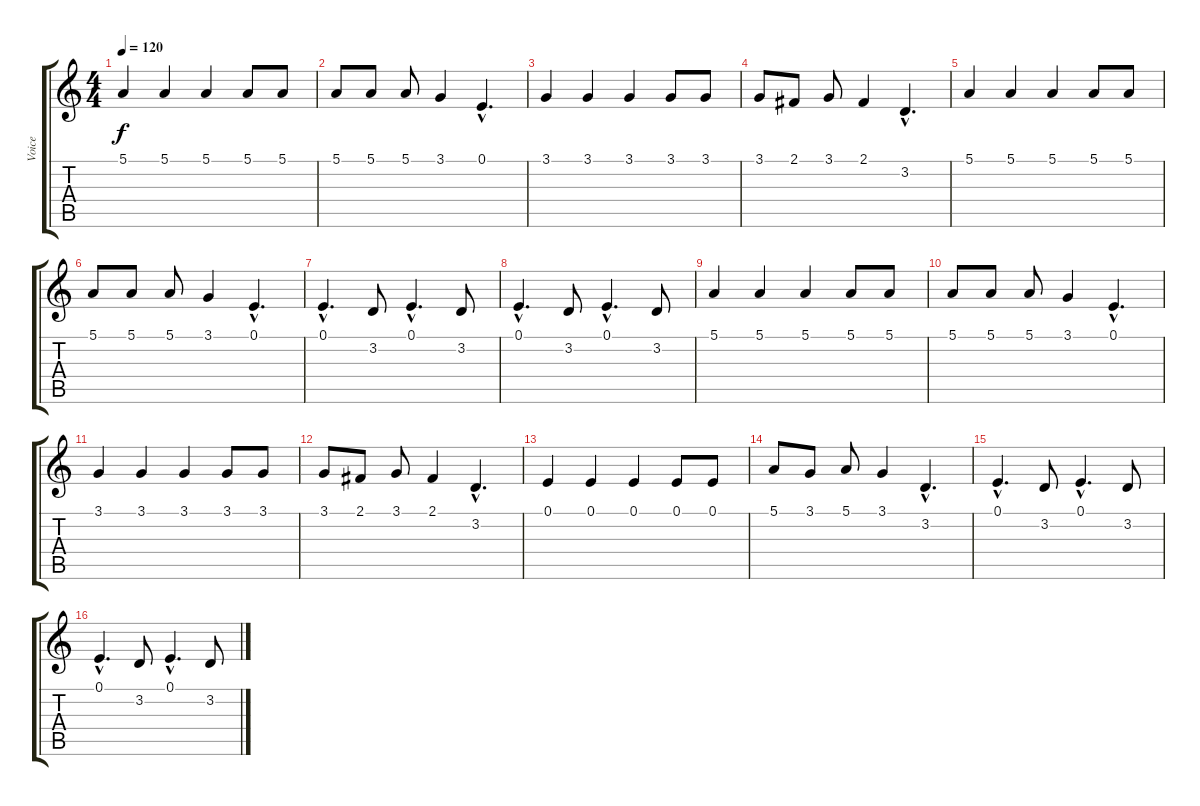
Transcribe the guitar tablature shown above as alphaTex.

\track ("Voice" "Voice") {instrument flute}
\staff {score tabs}
\tuning (E4 B3 G3 D3 A2 E2) {hide}
\ts (4 4)
\tempo 120
\clef g2
\ks c
5.1.4{dy f} 5.1.4 5.1.4 5.1.8 5.1.8 |
5.1.8 5.1.8 5.1.8 3.1.4 0.1{hac}.4{d} |
3.1.4 3.1.4 3.1.4 3.1.8 3.1.8 |
3.1.8 2.1.8 3.1.8 2.1.4 3.2{hac}.4{d} |
5.1.4 5.1.4 5.1.4 5.1.8 5.1.8 |
5.1.8 5.1.8 5.1.8 3.1.4 0.1{hac}.4{d} |
0.1{hac}.4{d} 3.2.8 0.1{hac}.4{d} 3.2.8 |
0.1{hac}.4{d} 3.2.8 0.1{hac}.4{d} 3.2.8 |
5.1.4 5.1.4 5.1.4 5.1.8 5.1.8 |
5.1.8 5.1.8 5.1.8 3.1.4 0.1{hac}.4{d} |
3.1.4 3.1.4 3.1.4 3.1.8 3.1.8 |
3.1.8 2.1.8 3.1.8 2.1.4 3.2{hac}.4{d} |
0.1.4 0.1.4 0.1.4 0.1.8 0.1.8 |
5.1.8 3.1.8 5.1.8 3.1.4 3.2{hac}.4{d} |
0.1{hac}.4{d} 3.2.8 0.1{hac}.4{d} 3.2.8 |
0.1{hac}.4{d} 3.2.8 0.1{hac}.4{d} 3.2.8
